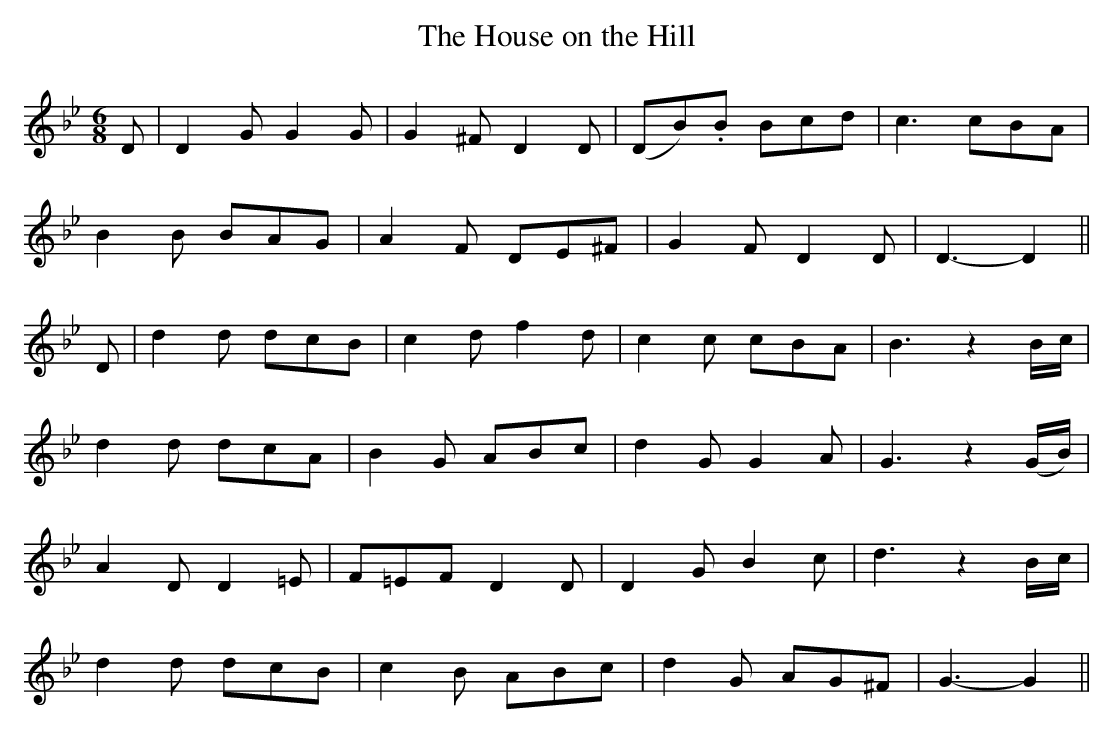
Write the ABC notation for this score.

X:1
T: The House on the Hill
M: 6/8
L: 1/8
K: Gm
D | D2 G G2 G | G2 ^F D2 D | (DB).B Bcd | c3 cBA |
B2 B BAG | A2 F DE^F | G2 F D2 D | D3- D2 ||
D | d2 d dcB | c2 d f2 d | c2 c cBA | B3 z2 B/c/ |
d2 d dcA | B2 G ABc | d2 G G2 A | G3 z2 (G/B/) |
A2 D D2 =E | F=EF D2 D | D2 G B2 c | d3 z2 B/c/ |
d2 d dcB | c2 B ABc | d2 G AG^F | G3- G2 ||
